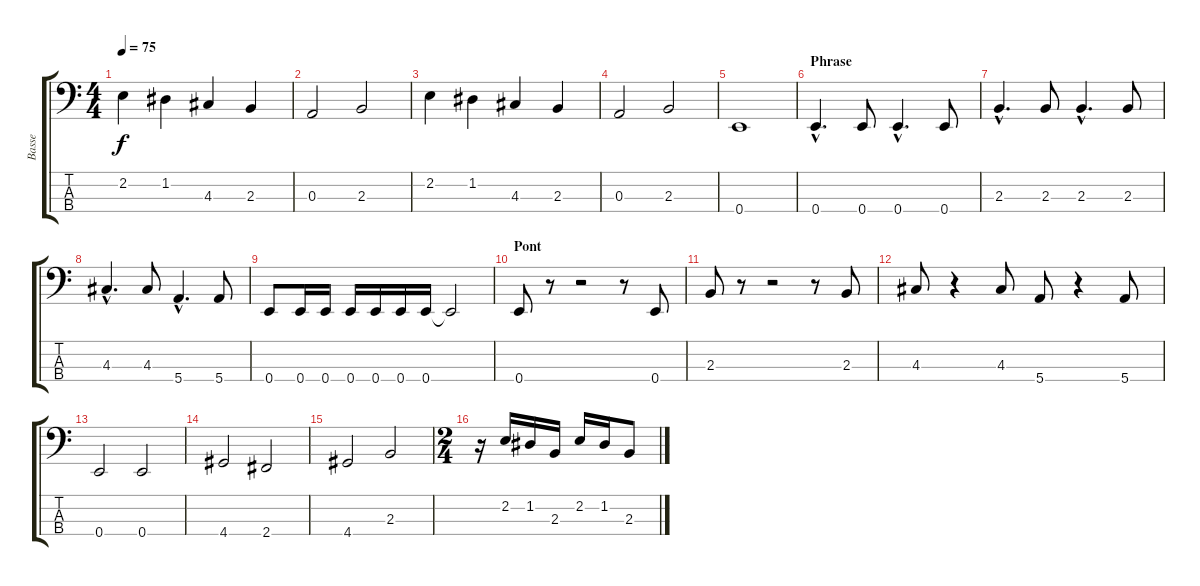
\track ("Basse" "Basse") {instrument electricbassfinger}
\staff {score tabs}
\tuning (G2 D2 A1 E1) {hide}
\ts (4 4)
\tempo 75
\clef f4
\ks c
2.2.4{dy f} 1.2.4 4.3.4 2.3.4 |
0.3.2 2.3.2 |
2.2.4 1.2.4 4.3.4 2.3.4 |
0.3.2 2.3.2 |
0.4.1 |
\section ("" "Phrase")
0.4{hac}.4{d} 0.4.8 0.4{hac}.4{d} 0.4.8 |
2.3{hac}.4{d} 2.3.8 2.3{hac}.4{d} 2.3.8 |
4.3{hac}.4{d} 4.3.8 5.4{hac}.4{d} 5.4.8 |
0.4.8 0.4.16 0.4.16 0.4.16 0.4.16 0.4.16 0.4.16 0.4{t}.2 |
\section ("" "Pont")
0.4.8 r.8 r.2 r.8 0.4.8 |
2.3.8 r.8 r.2 r.8 2.3.8 |
4.3.8 r.4 4.3.8 5.4.8 r.4 5.4.8 |
0.4.2 0.4.2 |
4.4.2 2.4.2 |
4.4.2 2.3.2 |
\ts (2 4)
r.16 2.2.16 1.2.16 2.3.16 2.2.16 1.2.16 2.3.8
